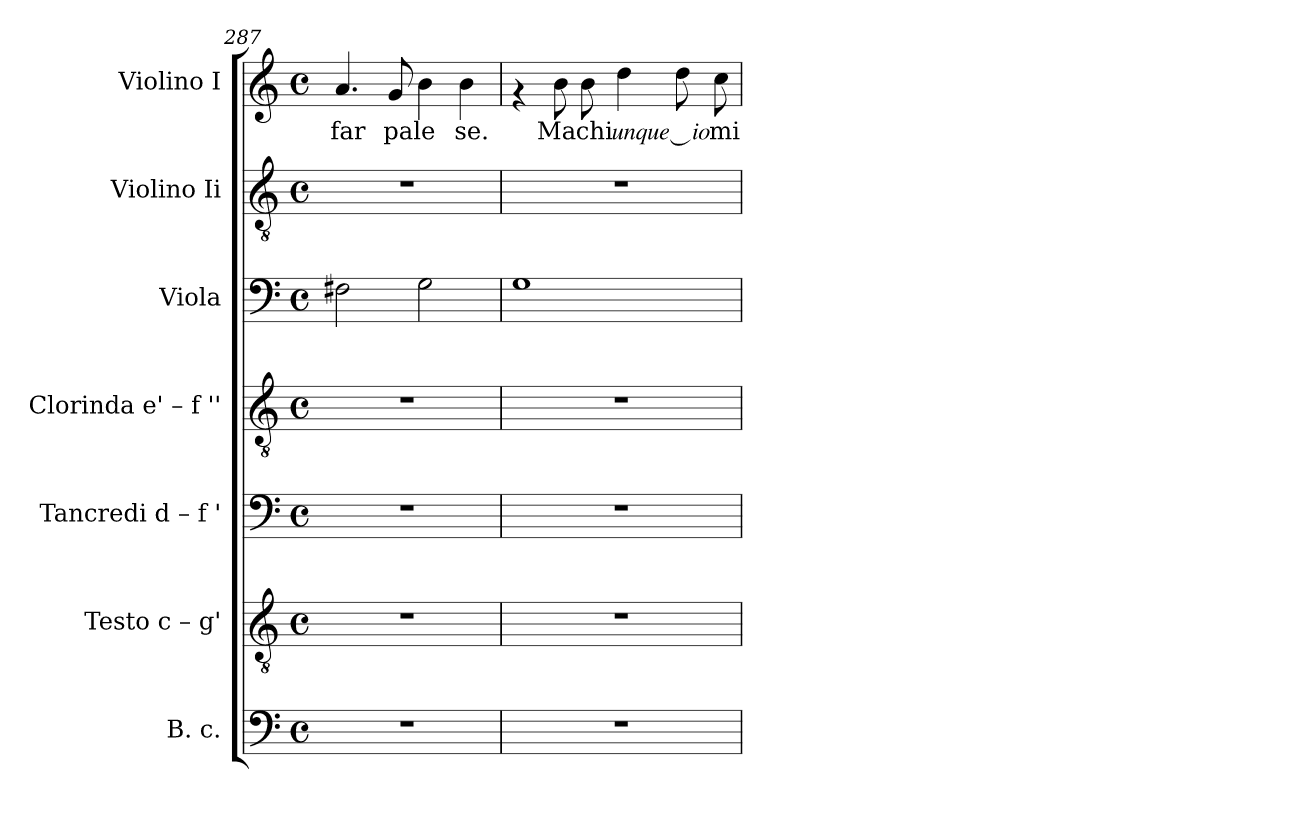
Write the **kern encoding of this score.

**kern	**kern	**kern	**kern	**kern	**kern	**kern	**text
*part7	*part6	*part5	*part4	*part3	*part2	*part1	*part1
*staff7	*staff6	*staff5	*staff4	*staff3	*staff2	*staff1	*staff1
*I"B. c.	*I"Testo  c – g'	*I"Tancredi  d – f '	*I"Clorinda  e' – f ''	*I"Viola	*I"Violino Ii	*I"Violino I	*
*clefF4	*clefGv2	*clefF4	*clefGv2	*clefF4	*clefGv2	*clefG2	*
*k[]	*k[]	*k[]	*k[]	*k[]	*k[]	*k[]	*
*C:	*C:	*C:	*C:	*C:	*C:	*C:	*
*M4/4	*M4/4	*M4/4	*M4/4	*M4/4	*M4/4	*M4/4	*
*met(c)	*met(c)	*met(c)	*met(c)	*met(c)	*met(c)	*met(c)	*
=287	=287	=287	=287	=287	=287	=287	=287
!	!	!	!	!	!	!	!LO:LY:b:cj
1r	1r	1r	1r	2F#X\	1r	4.a/	far
!	!	!	!	!	!	!	!LO:LY:b:cj
.	.	.	.	.	.	8g/	pale-
!	!	!	!	!	!	!	!LO:LY:b:cj
.	.	.	.	2G\	.	4b\	--
!	!	!	!	!	!	!	!LO:LY:b:cj
.	.	.	.	.	.	4b\	-se.
=288	=288	=288	=288	=288	=288	=288	=288
1r	1r	1r	1r	1G	1r	4rf	.
!	!	!	!	!	!	!	!LO:LY:b:cj
.	.	.	.	.	.	8b\	Ma
!	!	!	!	!	!	!	!LO:LY:b:cj
.	.	.	.	.	.	8b\	chi
!	!	!	!	!	!	!	!LO:LY:b:cj
.	.	.	.	.	.	4dd\	unque‿io
!	!	!	!	!	!	!	!LO:LY:b:cj
.	.	.	.	.	.	8dd\	.
!	!	!	!	!	!	!	!LO:LY:b:cj
.	.	.	.	.	.	8cc\	mi
=	=	=	=	=	=	=	=
*-	*-	*-	*-	*-	*-	*-	*-
